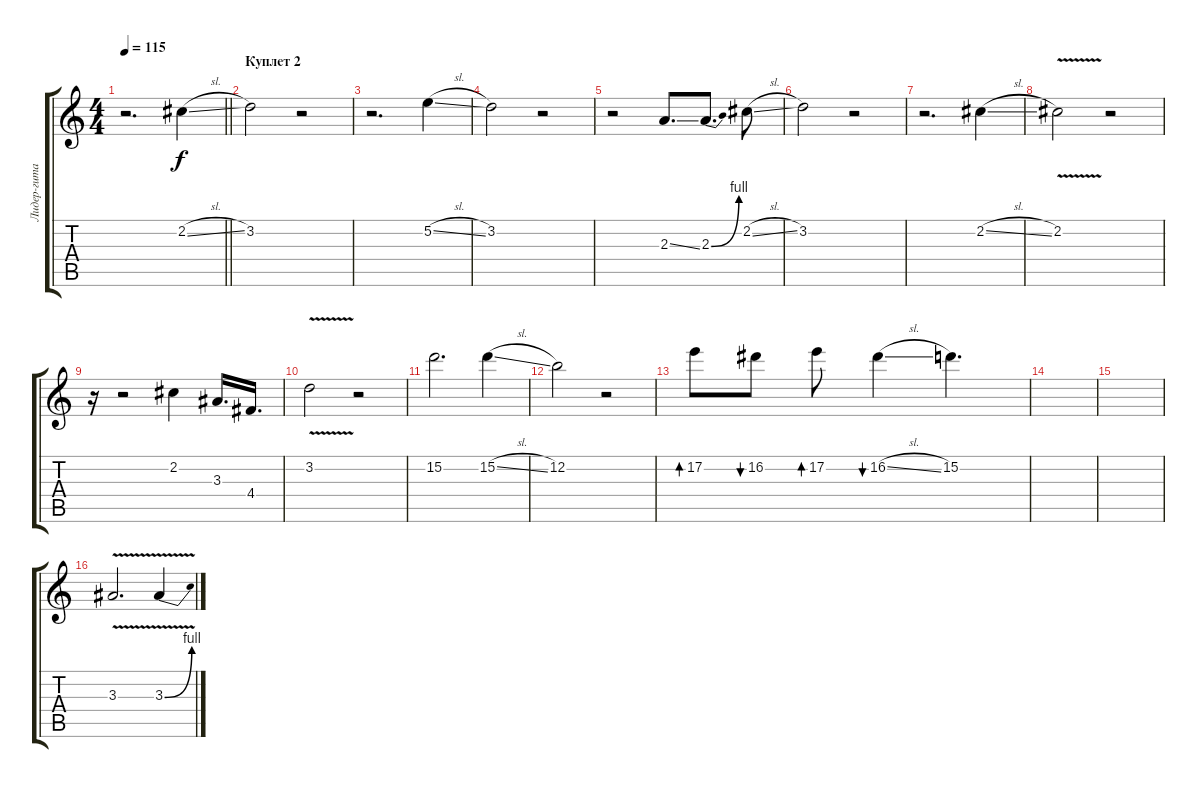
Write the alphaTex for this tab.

\track ("Лидер-гитара" "Лидер-гита") {instrument electricguitarjazz}
\staff {score tabs}
\tuning (E4 B3 G3 D3 A2 E2) {hide}
\ts (4 4)
\tempo 115
\clef g2
\barLineRight lightlight
\ks c
r.2{d dy f} 2.2{sl}.4 |
\section ("" "Куплет 2")
3.2.2 r.2 |
r.2{d} 5.2{sl}.4 |
3.2.2 r.2 |
r.2 2.3{ss}.8{d} 2.3{be (bend 0 0 60 4)}.8{d} 2.2{sl}.8 |
3.2.2 r.2 |
r.2{d} 2.2{sl}.4 |
2.2{v}.2 r.2 |
r.16 r.2 2.2.4 3.3.16{d} 4.4.16{d} |
3.2{v}.2 r.2 |
15.2.2{d} 15.2{sl}.4 |
12.2.2 r.2 |
17.2.8{bd 60} 16.2.8{bu 60} 17.2.8{bd 60} 16.2{sl}.4{bu 60} 15.2.4{d} |
|
|
3.3{v}.2{d} 3.3{be (bend 0 0 60 4) v}.4
